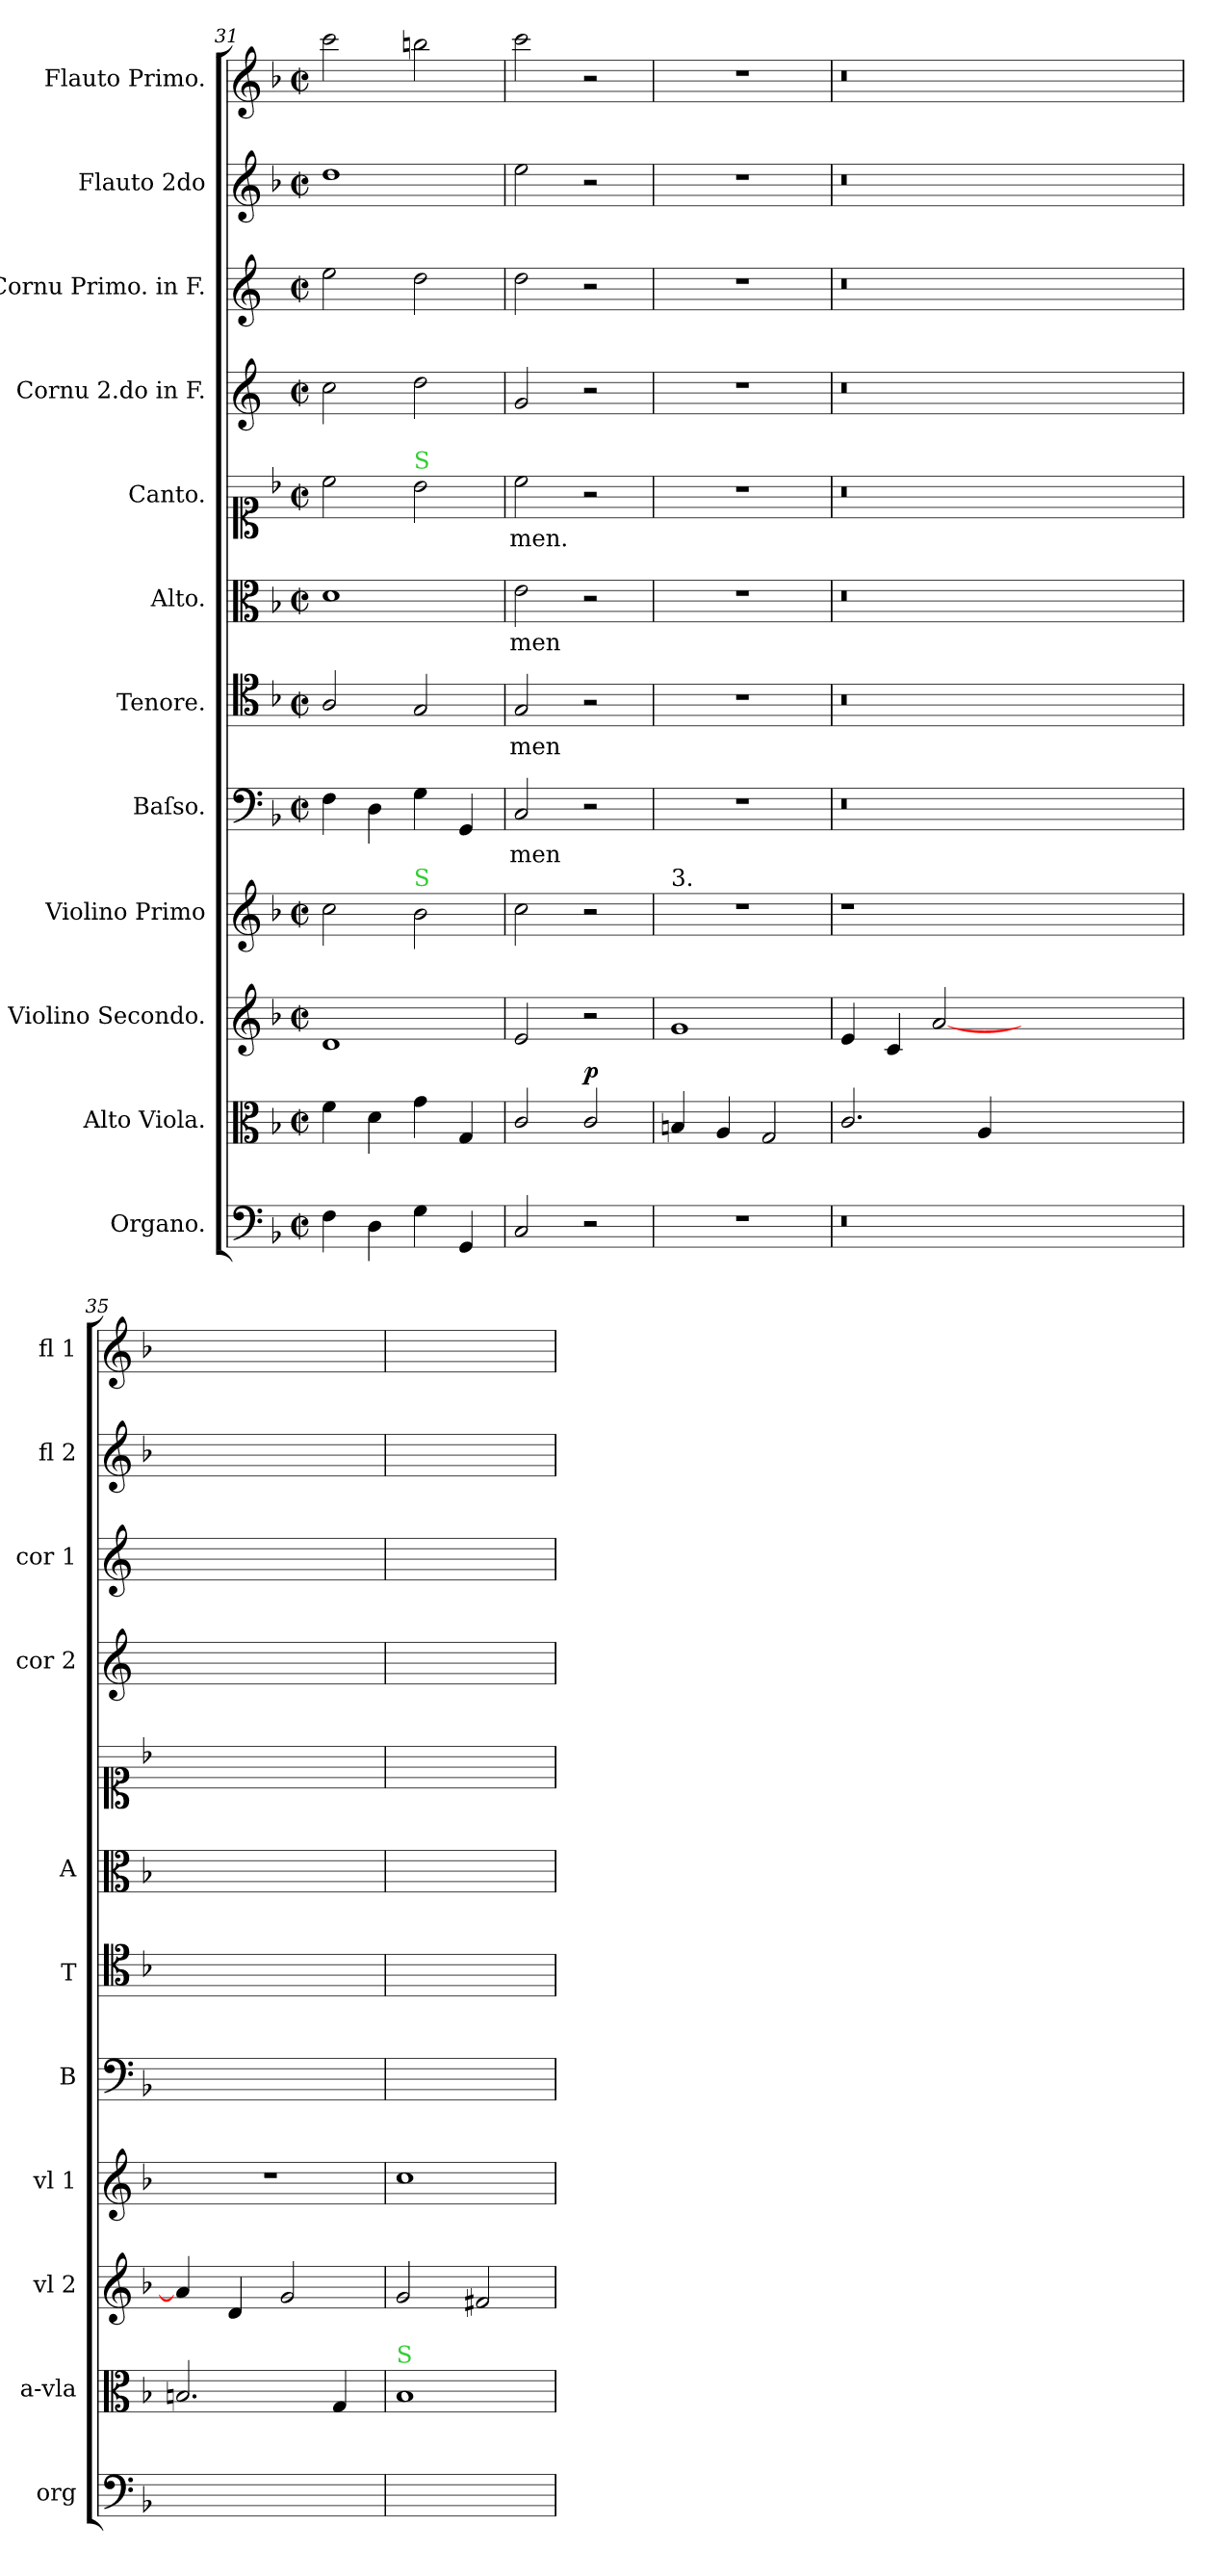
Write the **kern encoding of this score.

**kern	**kern	**dynam	**kern	**dynam	**kern	**kern	**text	**kern	**text	**kern	**text	**kern	**text	**kern	**kern	**kern	**kern
*part12	*part11	*part11	*part10	*part10	*part9	*part8	*part8	*part7	*part7	*part6	*part6	*part5	*part5	*part4	*part3	*part2	*part1
*staff12	*staff11	*staff11	*staff10	*staff10	*staff9	*staff8	*staff8	*staff7	*staff7	*staff6	*staff6	*staff5	*staff5	*staff4	*staff3	*staff2	*staff1
*I"Organo.	*I"Alto Viola.	*	*I"Violino Secondo.	*	*I"Violino Primo	*I"Baſso.	*	*I"Tenore.	*	*I"Alto.	*	*I"Canto.	*	*I"Cornu 2.do in F.	*I"Cornu Primo. in F.	*I"Flauto 2do	*I"Flauto Primo.
*I'org	*I'a-vla	*	*I'vl 2	*	*I'vl 1	*I'B	*	*I'T	*	*I'A	*	*	*	*I'cor 2	*I'cor 1	*I'fl 2	*I'fl 1
*clefF4	*clefC3	*	*clefG2	*	*clefG2	*clefF4	*	*clefC4	*	*clefC3	*	*clefC1	*	*clefG2	*clefG2	*clefG2	*clefG2
*	*	*	*	*	*	*	*	*	*	*	*	*	*	*ITrd4c7	*ITrd4c7	*	*
*k[b-]	*k[b-]	*	*k[b-]	*	*k[b-]	*k[b-]	*	*k[b-]	*	*k[b-]	*	*k[b-]	*	*k[b-]	*k[b-]	*k[b-]	*k[b-]
*F:	*F:	*	*F:	*	*F:	*F:	*	*F:	*	*F:	*	*F:	*	*	*	*F:	*F:
*M2/2	*M2/2	*	*M2/2	*	*M2/2	*M2/2	*	*M2/2	*	*M2/2	*	*M2/2	*	*M2/2	*M2/2	*M2/2	*M2/2
*met(c|)	*met(c|)	*	*met(c|)	*	*met(c|)	*met(c|)	*	*met(c|)	*	*met(c|)	*	*met(c|)	*	*met(c|)	*met(c|)	*met(c|)	*met(c|)
=31	=31	=31	=31	=31	=31	=31	=31	=31	=31	=31	=31	=31	=31	=31	=31	=31	=31
4F\	4f\	.	1d/	.	2cc\	4F\	.	2A/	.	1d\	.	2cc\	.	2f\	2a\	1dd\	2ccc\
4D\	4d\	.	.	.	.	4D\	.	.	.	.	.	.	.	.	.	.	.
!	!	!	!	!	!	!	!	!	!	!	!	!LO:TX:a:color=limegreen:t=S	!	!	!	!	!
!	!	!	!	!	!LO:TX:a:color=limegreen:t=S	!	!	!	!	!	!	!	!	!	!	!	!
4G\	4g\	.	.	.	2b-\	4G\	.	2G/	.	.	.	2b-\	.	2g\	2g\	.	2bbn\
4GG/	4G/	.	.	.	.	4GG/	.	.	.	.	.	.	.	.	.	.	.
=32	=32	=32	=32	=32	=32	=32	=32	=32	=32	=32	=32	=32	=32	=32	=32	=32	=32
!	!	!	!	!	!	!	!	!	!LO:LY:i	!	!	!	!	!	!	!	!
2C/	2c/	.	2e/	.	2cc\	2C/	-men	2G/	-men	2e\	-men	2cc\	-men.	2c/	2g\	2ee\	2ccc\
!	!	!LO:DY:a	!	!	!	!	!	!	!	!	!	!	!	!	!	!	!
2r	2c/	p	2r	.	2r	2r	.	2r	.	2r	.	2r	.	2r	2r	2r	2r
=33	=33	=33	=33	=33	=33	=33	=33	=33	=33	=33	=33	=33	=33	=33	=33	=33	=33
!	!	!	!	!	!LO:TX:a:t=3.	!	!	!	!	!	!	!	!	!	!	!	!
!	!	!	!	!LO:DY:a	!	!	!	!	!	!	!	!	!	!	!	!	!
1r	4Bn/	.	1g/	po	1r	1r	.	1r	.	1r	.	1r	.	1r	1r	1r	1r
.	4A/	.	.	.	.	.	.	.	.	.	.	.	.	.	.	.	.
.	2G/	.	.	.	.	.	.	.	.	.	.	.	.	.	.	.	.
=34	=34	=34	=34	=34	=34	=34	=34	=34	=34	=34	=34	=34	=34	=34	=34	=34	=34
0.r	2.c/	.	4e/	.	1r	0.r	.	0.r	.	0.r	.	0.r	.	0.r	0.r	0.r	0.r
.	.	.	4c/	.	.	.	.	.	.	.	.	.	.	.	.	.	.
.	.	.	[2a/	.	.	.	.	.	.	.	.	.	.	.	.	.	.
.	4A/	.	.	.	.	.	.	.	.	.	.	.	.	.	.	.	.
.	0ryy	.	0ryy	.	0ryy	.	.	.	.	.	.	.	.	.	.	.	.
=35	=35	=35	=35	=35	=35	=35	=35	=35	=35	=35	=35	=35	=35	=35	=35	=35	=35
1ryy	2.Bn/	.	4a!/]	.	1r	1ryy	.	1ryy	.	1ryy	.	1ryy	.	1ryy	1ryy	1ryy	1ryy
.	.	.	4d/	.	.	.	.	.	.	.	.	.	.	.	.	.	.
.	.	.	2g/	.	.	.	.	.	.	.	.	.	.	.	.	.	.
.	4G/	.	.	.	.	.	.	.	.	.	.	.	.	.	.	.	.
=36	=36	=36	=36	=36	=36	=36	=36	=36	=36	=36	=36	=36	=36	=36	=36	=36	=36
!	!LO:TX:a:color=limegreen:t=S	!	!	!	!	!	!	!	!	!	!	!	!	!	!	!	!
1ryy	1B-/	.	2g/	.	1cc\	1ryy	.	1ryy	.	1ryy	.	1ryy	.	1ryy	1ryy	1ryy	1ryy
.	.	.	2f#X/	.	.	.	.	.	.	.	.	.	.	.	.	.	.
=	=	=	=	=	=	=	=	=	=	=	=	=	=	=	=	=	=
*-	*-	*-	*-	*-	*-	*-	*-	*-	*-	*-	*-	*-	*-	*-	*-	*-	*-
